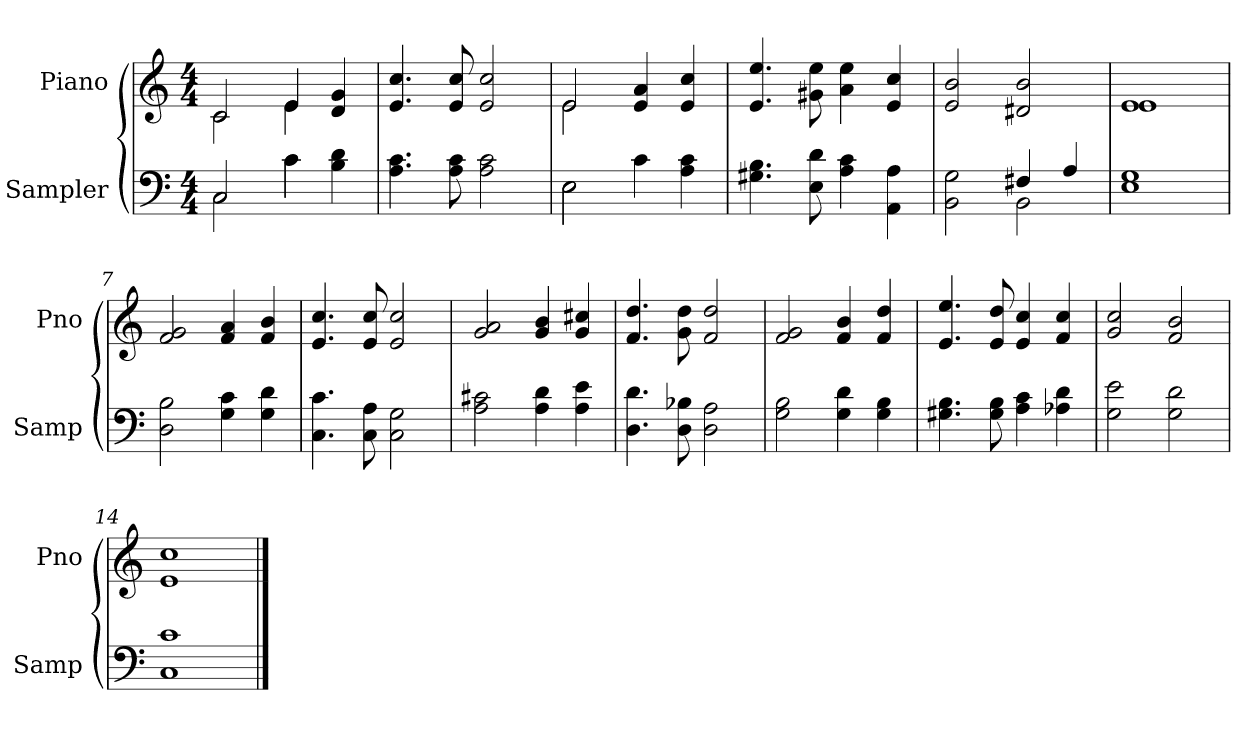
**kern	**kern
*part2	*part1
*staff2	*staff1
*I"Sampler	*I"Piano
*I'Samp	*I'Pno
*clefF4	*clefG2
*M4/4	*M4/4
=1	=1
*^	*^
2C/	2C	2c/	2c
4c\	4c	4e/	4e
4B 4d	4ryy	4d 4g	4ryy
*v	*v	*	*
*	*v	*v
=2	=2
4.A 4.c	4.e 4.cc
8A 8c	8e 8cc
2A 2c	2e 2cc
=3	=3
*^	*^
2E\	2E	2e/	2e
4c	2ryy	4e 4a	2ryy
4A 4c	.	4e 4cc	.
*v	*v	*	*
*	*v	*v
=4	=4
4.G#X 4.B	4.e 4.ee
8E 8d	8g#X 8ee
4A 4c	4a 4ee
4AA 4A	4e 4cc
=5	=5
*^	*
2BB 2G	2ryy	2e 2b
4F#X/	2BB	2d#X 2b
4A/	.	.
*v	*v	*
=6	=6
*	*^
1E 1G	1e/	1e
*	*v	*v
=7	=7
2D 2B	2f 2g
4G 4c	4f 4a
4G 4d	4f 4b
=8	=8
4.C 4.c	4.e 4.cc
8C 8A	8e 8cc
2C 2G	2e 2cc
=9	=9
2A 2c#X	2g 2a
4A 4d	4g 4b
4A 4e	4g 4cc#X
=10	=10
4.D 4.d	4.f 4.dd
8D 8B-X	8g 8dd
2D 2A	2f 2dd
=11	=11
2G 2B	2f 2g
4G 4d	4f 4b
4G 4B	4f 4dd
=12	=12
4.G#X 4.B	4.e 4.ee
8G# 8B	8e 8dd
4A 4c	4e 4cc
4A-X 4d	4f 4cc
=13	=13
2G 2e	2g 2cc
2G 2d	2f 2b
=14	=14
1C 1c	1e 1cc
==	==
*-	*-
